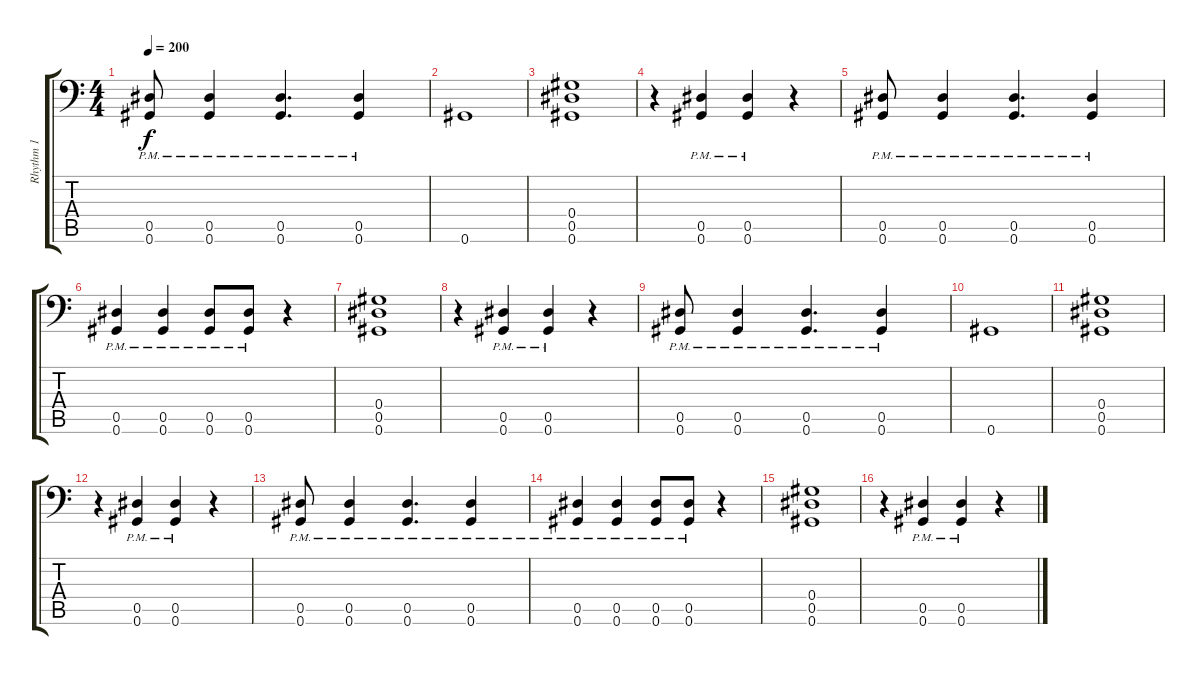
\track ("Rhythm 1" "Rhythm 1") {instrument distortionguitar}
\staff {score tabs}
\tuning (Bb3 F3 Db3 Ab2 Eb2 Ab1) {hide}
\ts (4 4)
\tempo 200
\clef f4
\ks c
(0.5{pm} 0.6{pm}).8{dy f} (0.5{pm} 0.6{pm}).4 (0.5{pm} 0.6{pm}).4{d} (0.5{pm} 0.6{pm}).4 |
0.6.1 |
(0.4 0.5 0.6).1 |
r.4 (0.5{pm} 0.6{pm}).4 (0.5{pm} 0.6{pm}).4 r.4 |
(0.5{pm} 0.6{pm}).8 (0.5{pm} 0.6{pm}).4 (0.5{pm} 0.6{pm}).4{d} (0.5{pm} 0.6{pm}).4 |
(0.5{pm} 0.6{pm}).4 (0.5{pm} 0.6{pm}).4 (0.5{pm} 0.6{pm}).8 (0.5{pm} 0.6{pm}).8 r.4 |
(0.4 0.5 0.6).1 |
r.4 (0.5{pm} 0.6{pm}).4 (0.5{pm} 0.6{pm}).4 r.4 |
(0.5{pm} 0.6{pm}).8 (0.5{pm} 0.6{pm}).4 (0.5{pm} 0.6{pm}).4{d} (0.5{pm} 0.6{pm}).4 |
0.6.1 |
(0.4 0.5 0.6).1 |
r.4 (0.5{pm} 0.6{pm}).4 (0.5{pm} 0.6{pm}).4 r.4 |
(0.5{pm} 0.6{pm}).8 (0.5{pm} 0.6{pm}).4 (0.5{pm} 0.6{pm}).4{d} (0.5{pm} 0.6{pm}).4 |
(0.5{pm} 0.6{pm}).4 (0.5{pm} 0.6{pm}).4 (0.5{pm} 0.6{pm}).8 (0.5{pm} 0.6{pm}).8 r.4 |
(0.4 0.5 0.6).1 |
r.4 (0.5{pm} 0.6{pm}).4 (0.5{pm} 0.6{pm}).4 r.4
